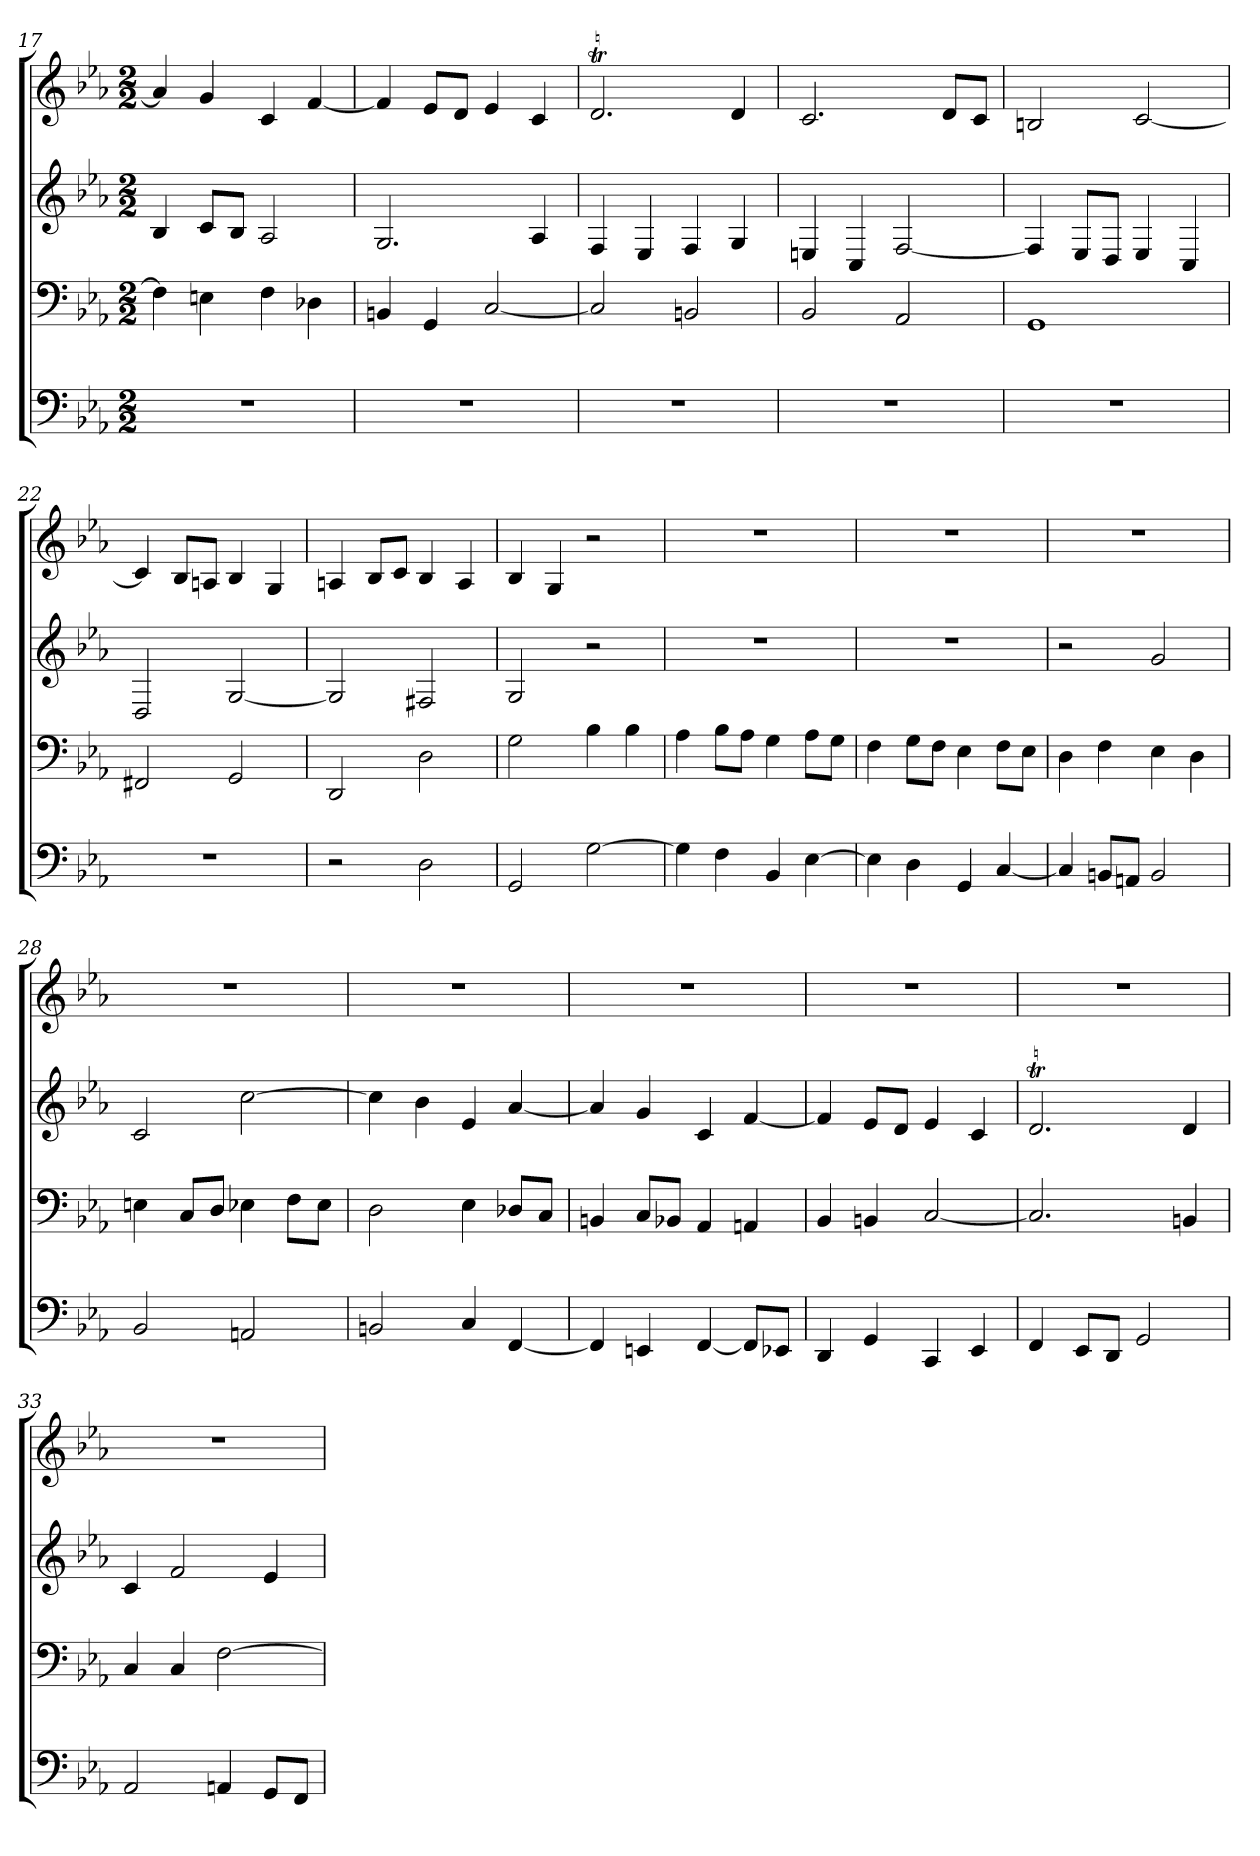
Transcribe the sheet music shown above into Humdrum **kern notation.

**kern	**kern	**kern	**kern
*part4	*part3	*part2	*part1
*staff4	*staff3	*staff2	*staff1
*k[b-e-a-]	*k[b-e-a-]	*k[b-e-a-]	*k[b-e-a-]
*M2/2	*M2/2	*M2/2	*M2/2
=17	=17	=17	=17
1r	4F]	4B-	4a-]
.	4En	8cL	4g
.	.	8B-J	.
.	4F	2A-	4c
.	4D-X	.	[4f
=18	=18	=18	=18
1r	4BBn	2.G	4f]
.	4GG	.	8e-L
.	.	.	8dJ
.	[2C	.	4e-
.	.	4A-	4c
=19	=19	=19	=19
1r	2C]	4F	2.dT
.	.	4E-	.
.	2BBn	4F	.
.	.	4G	4d
=20	=20	=20	=20
1r	2BB-	4En	2.c
.	.	4C	.
.	2AA-	[2F	.
.	.	.	8dL
.	.	.	8cJ
=21	=21	=21	=21
1r	1GG	4F]	2Bn
.	.	8E-L	.
.	.	8DJ	.
.	.	4E-	[2c
.	.	4C	.
=22	=22	=22	=22
1r	2FF#X	2D	4c]
.	.	.	8B-L
.	.	.	8AnJ
.	2GG	[2G	4B-
.	.	.	4G
=23	=23	=23	=23
2r	2DD	2G]	4An
.	.	.	8B-L
.	.	.	8cJ
2D	2D	2F#X	4B-
.	.	.	4A
=24	=24	=24	=24
2GG	2G	2G	4B-
.	.	.	4G
[2G	4B-	2r	2r
.	4B-	.	.
=25	=25	=25	=25
4G]	4A-	1r	1r
4F	8B-L	.	.
.	8A-J	.	.
4BB-	4G	.	.
[4E-	8A-L	.	.
.	8GJ	.	.
=26	=26	=26	=26
4E-]	4F	1r	1r
4D	8GL	.	.
.	8FJ	.	.
4GG	4E-	.	.
[4C	8FL	.	.
.	8E-J	.	.
=27	=27	=27	=27
4C]	4D	2r	1r
8BBnL	4F	.	.
8AAnJ	.	.	.
2BB	4E-	2g	.
.	4D	.	.
=28	=28	=28	=28
2BB-	4En	2c	1r
.	8CL	.	.
.	8DJ	.	.
2AAn	4E-X	[2cc	.
.	8FL	.	.
.	8E-J	.	.
=29	=29	=29	=29
2BBn	2D	4cc]	1r
.	.	4b-	.
4C	4E-	4e-	.
[4FF	8D-XL	[4a-	.
.	8CJ	.	.
=30	=30	=30	=30
4FF]	4BBn	4a-]	1r
4EEn	8CL	4g	.
.	8BB-XJ	.	.
[4FF	4AA-	4c	.
8FFL]	4AAn	[4f	.
8EE-XJ	.	.	.
=31	=31	=31	=31
4DD	4BB-	4f]	1r
4GG	4BBn	8e-L	.
.	.	8dJ	.
4CC	[2C	4e-	.
4EE-	.	4c	.
=32	=32	=32	=32
4FF	2.C]	2.dT	1r
8EE-L	.	.	.
8DDJ	.	.	.
2GG	.	.	.
.	4BBn	4d	.
=33	=33	=33	=33
2AA-	4C	4c	1r
.	4C	2f	.
4AAn	[2F	.	.
8GGL	.	4e-	.
8FFJ	.	.	.
=	=	=	=
*-	*-	*-	*-
